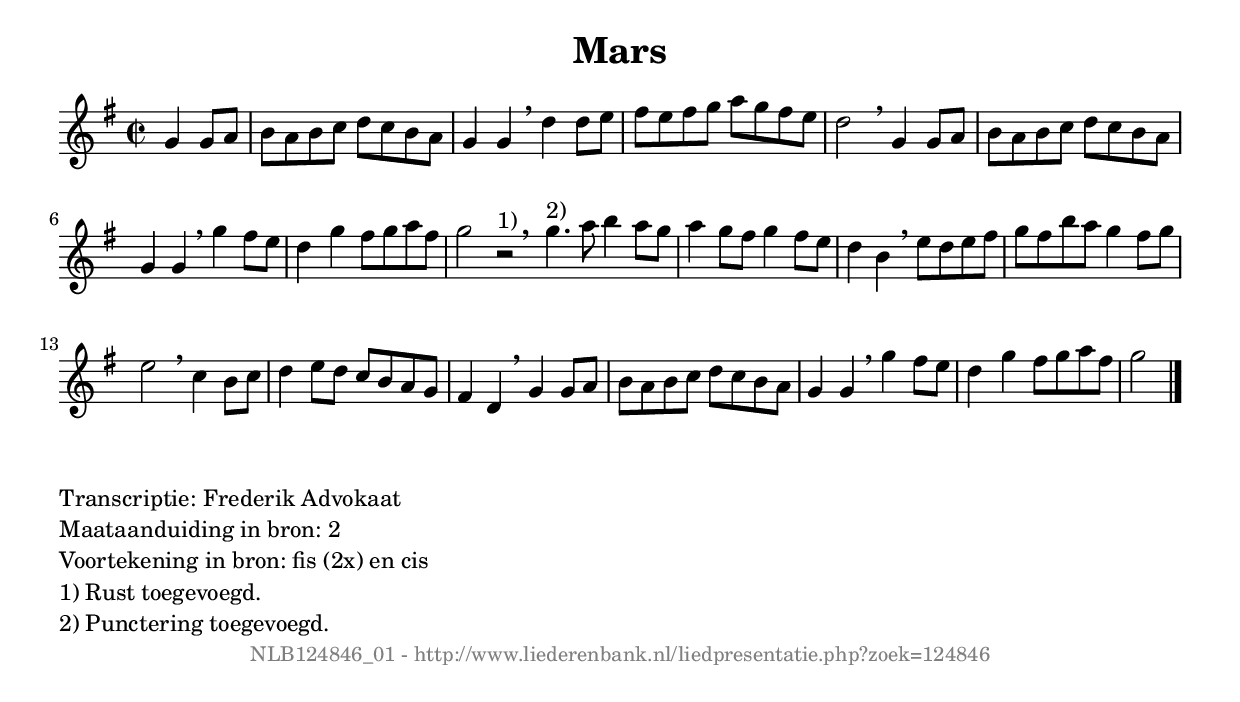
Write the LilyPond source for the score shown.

%
% produced by wce2krn 1.64 (7 June 2014)
%
\version"2.16"
#(append! paper-alist '(("long" . (cons (* 210 mm) (* 2000 mm)))))
#(set-default-paper-size "long")
sb = {\breathe}
mBreak = {\breathe }
bBreak = {\breathe }
x = {\once\override NoteHead #'style = #'cross }
gl=\glissando
itime={\override Staff.TimeSignature #'stencil = ##f }
ficta = {\once\set suggestAccidentals = ##t}
fine = {\once\override Score.RehearsalMark #'self-alignment-X = #1 \mark \markup {\italic{Fine}}}
dc = {\once\override Score.RehearsalMark #'self-alignment-X = #1 \mark \markup {\italic{D.C.}}}
dcf = {\once\override Score.RehearsalMark #'self-alignment-X = #1 \mark \markup {\italic{D.C. al Fine}}}
dcc = {\once\override Score.RehearsalMark #'self-alignment-X = #1 \mark \markup {\italic{D.C. al Coda}}}
ds = {\once\override Score.RehearsalMark #'self-alignment-X = #1 \mark \markup {\italic{D.S.}}}
dsf = {\once\override Score.RehearsalMark #'self-alignment-X = #1 \mark \markup {\italic{D.S. al Fine}}}
dsc = {\once\override Score.RehearsalMark #'self-alignment-X = #1 \mark \markup {\italic{D.S. al Coda}}}
pv = {\set Score.repeatCommands = #'((volta "1"))}
sv = {\set Score.repeatCommands = #'((volta "2"))}
tv = {\set Score.repeatCommands = #'((volta "3"))}
qv = {\set Score.repeatCommands = #'((volta "4"))}
xv = {\set Score.repeatCommands = #'((volta #f))}
\header{ tagline = ""
title = "Mars"
}
\score {{
\key g \major
\relative g'
{
\set melismaBusyProperties = #'()
\partial 32*16
\time 2/2
\tempo 4=120
\override Score.MetronomeMark #'transparent = ##t
\override Score.RehearsalMark #'break-visibility = #(vector #t #t #f)
g4 g8 a | b a b \ficta c d \ficta c b a g4 g \sb d' d8 e fis e fis g a g fis e d2 \mBreak
g,4 g8 a | b a b \ficta c d \ficta c b a g4 g \sb g'4 fis8 e d4 g fis8 g a fis g2 r2^"1)" \bar ":|" \bBreak
g4.^"2)" a8 b4 a8 g a4 g8 fis g4 fis8 e d4 b \mBreak
e8 d e fis g fis b a g4 fis8 g e2 \mBreak
\ficta c4 b8 \ficta c d4 e8 d \ficta c b a g fis4 d \mBreak
g4 g8 a | b a b \ficta c d \ficta c b a g4 g \sb g'4 fis8 e d4 g fis8 g a fis g2 \bar "|."
 }}
 \midi { }
 \layout {
            indent = 0.0\cm
}
}
\markup { \wordwrap-string #" 
Transcriptie: Frederik Advokaat

Maataanduiding in bron: 2

Voortekening in bron: fis (2x) en cis

1) Rust toegevoegd.

2) Punctering toegevoegd.
"}
\markup { \vspace #0 } \markup { \with-color #grey \fill-line { \center-column { \smaller "NLB124846_01 - http://www.liederenbank.nl/liedpresentatie.php?zoek=124846" } } }
